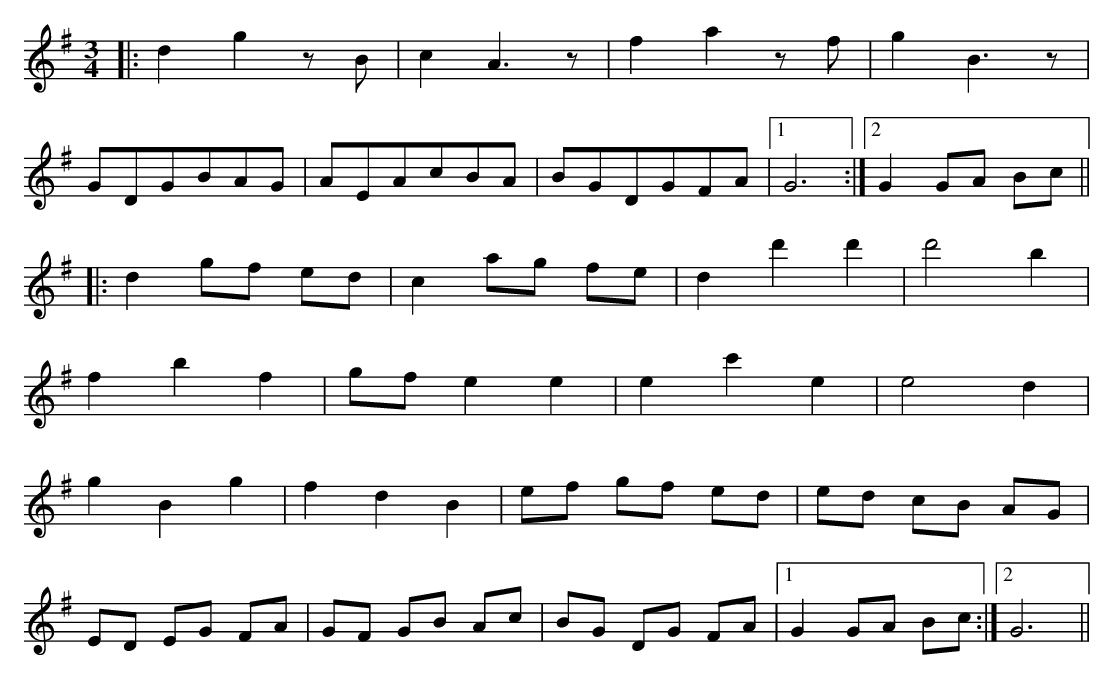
X:1
M:3/4
K:G
|:d2 g2 zB|c2 A3 z|f2 a2 zf|g2 B3 z|
GDGBAG|AEAcBA|BGDGFA|1 G6:|2 G2 GA Bc||
|:d2 gf ed|c2 ag fe|d2 d'2 d'2|d'4 b2|
f2 b2 f2|gf e2 e2|e2 c'2 e2|e4 d2|
g2 B2 g2|f2 d2 B2|ef gf ed|ed cB AG|
ED EG FA|GF GB Ac|BG DG FA|1 G2 GA Bc:|2 G6||
